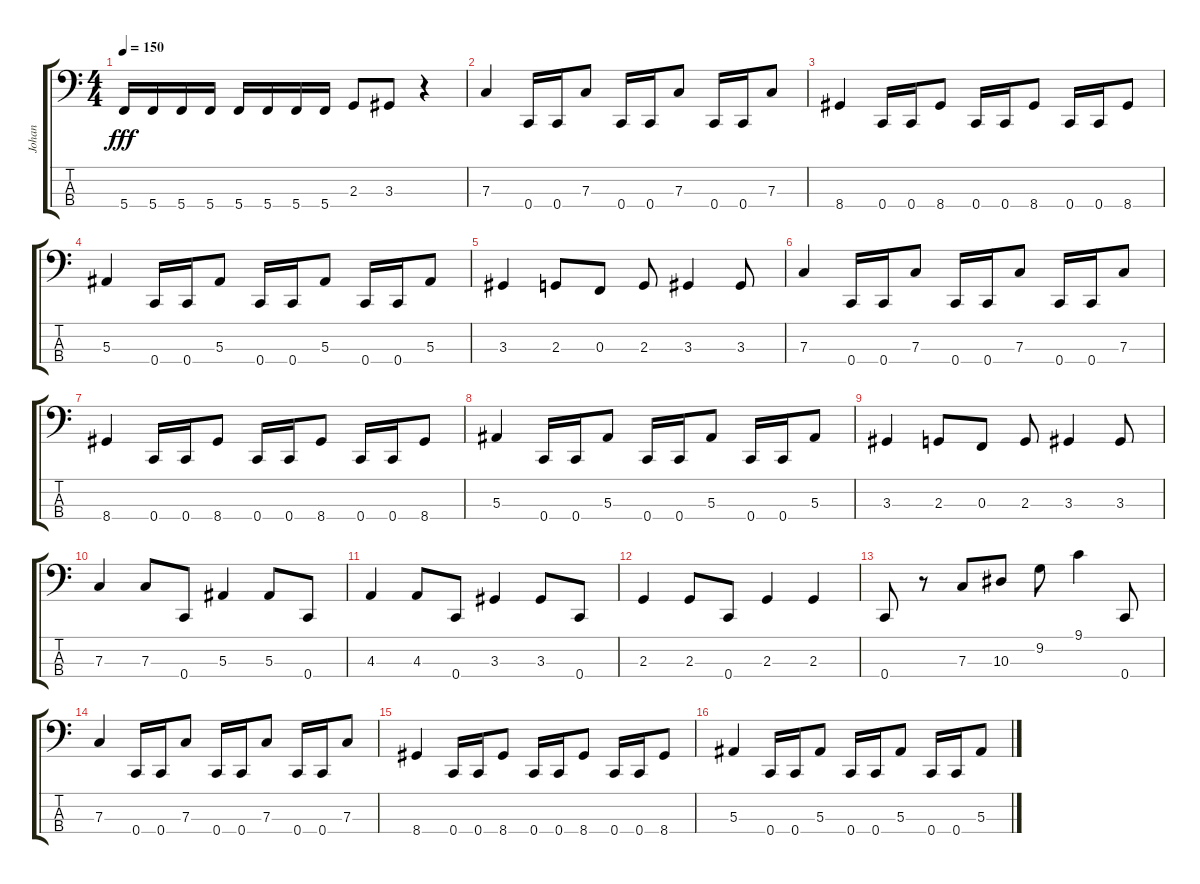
\track ("Johan" "Johan") {instrument electricbasspick}
\staff {score tabs}
\tuning (Eb2 Bb1 F1 C1) {hide}
\ts (4 4)
\tempo 150
\clef f4
\ks c
5.4.16{dy fff} 5.4.16 5.4.16 5.4.16 5.4.16 5.4.16 5.4.16 5.4.16 2.3.8 3.3.8 r.4 |
7.3.4 0.4.16 0.4.16 7.3.8 0.4.16 0.4.16 7.3.8 0.4.16 0.4.16 7.3.8 |
8.4.4 0.4.16 0.4.16 8.4.8 0.4.16 0.4.16 8.4.8 0.4.16 0.4.16 8.4.8 |
5.3.4 0.4.16 0.4.16 5.3.8 0.4.16 0.4.16 5.3.8 0.4.16 0.4.16 5.3.8 |
3.3.4 2.3.8 0.3.8 2.3.8 3.3.4 3.3.8 |
7.3.4 0.4.16 0.4.16 7.3.8 0.4.16 0.4.16 7.3.8 0.4.16 0.4.16 7.3.8 |
8.4.4 0.4.16 0.4.16 8.4.8 0.4.16 0.4.16 8.4.8 0.4.16 0.4.16 8.4.8 |
5.3.4 0.4.16 0.4.16 5.3.8 0.4.16 0.4.16 5.3.8 0.4.16 0.4.16 5.3.8 |
3.3.4 2.3.8 0.3.8 2.3.8 3.3.4 3.3.8 |
7.3.4 7.3.8 0.4.8 5.3.4 5.3.8 0.4.8 |
4.3.4 4.3.8 0.4.8 3.3.4 3.3.8 0.4.8 |
2.3.4 2.3.8 0.4.8 2.3.4 2.3.4 |
0.4.8 r.8 7.3.8 10.3.8 9.2.8 9.1.4 0.4.8 |
7.3.4 0.4.16 0.4.16 7.3.8 0.4.16 0.4.16 7.3.8 0.4.16 0.4.16 7.3.8 |
8.4.4 0.4.16 0.4.16 8.4.8 0.4.16 0.4.16 8.4.8 0.4.16 0.4.16 8.4.8 |
5.3.4 0.4.16 0.4.16 5.3.8 0.4.16 0.4.16 5.3.8 0.4.16 0.4.16 5.3.8
